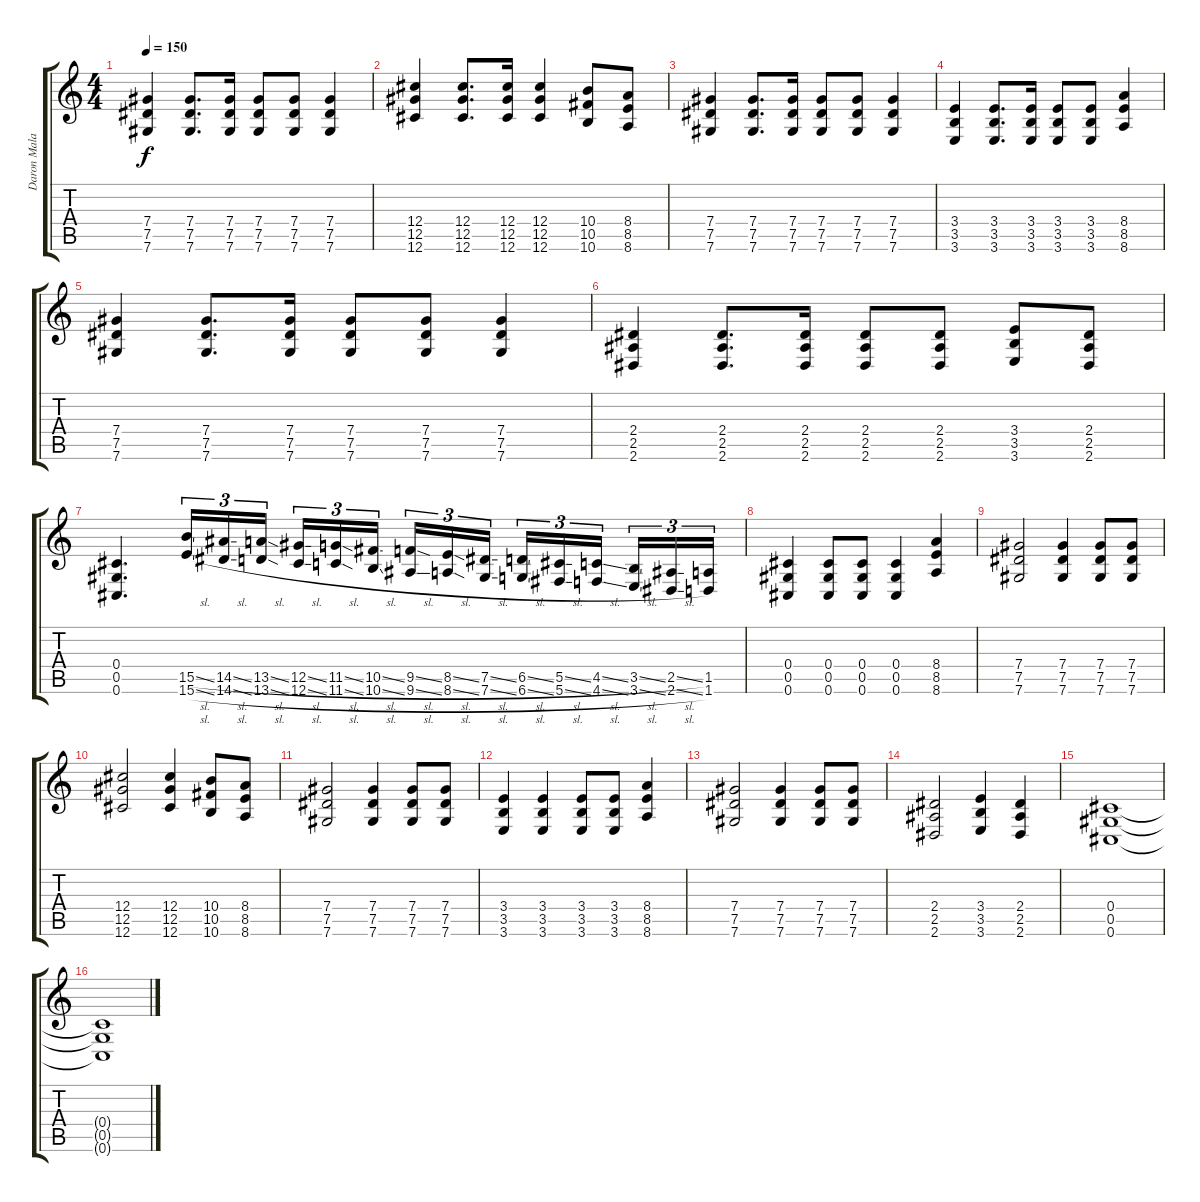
\track ("Daron Malakian(Guitar 1)" "Daron Mala") {instrument electricguitarclean}
\staff {score tabs}
\tuning (Eb4 Bb3 Gb3 Db3 Ab2 Db2) {hide}
\ts (4 4)
\tempo 150
\clef g2
\ks c
(7.4 7.5 7.6).4{dy f} (7.4 7.5 7.6).8{d} (7.4 7.5 7.6).16 (7.4 7.5 7.6).8 (7.4 7.5 7.6).8 (7.4 7.5 7.6).4 |
(12.4 12.5 12.6).4 (12.4 12.5 12.6).8{d} (12.4 12.5 12.6).16 (12.4 12.5 12.6).4 (10.4 10.5 10.6).8 (8.4 8.5 8.6).8 |
(7.4 7.5 7.6).4 (7.4 7.5 7.6).8{d} (7.4 7.5 7.6).16 (7.4 7.5 7.6).8 (7.4 7.5 7.6).8 (7.4 7.5 7.6).4 |
(3.4 3.5 3.6).4 (3.4 3.5 3.6).8{d} (3.4 3.5 3.6).16 (3.4 3.5 3.6).8 (3.4 3.5 3.6).8 (8.4 8.5 8.6).4 |
(7.4 7.5 7.6).4 (7.4 7.5 7.6).8{d} (7.4 7.5 7.6).16 (7.4 7.5 7.6).8 (7.4 7.5 7.6).8 (7.4 7.5 7.6).4 |
(2.4 2.5 2.6).4 (2.4 2.5 2.6).8{d} (2.4 2.5 2.6).16 (2.4 2.5 2.6).8 (2.4 2.5 2.6).8 (3.4 3.5 3.6).8 (2.4 2.5 2.6).8 |
(0.4 0.5 0.6).4{d} (15.5{sl} 15.6{sl}).16{tu (3 2)} (14.5{sl} 14.6{sl}).16{tu (3 2)} (13.5{sl} 13.6{sl}).16{tu (3 2)} (12.5{sl} 12.6{sl}).16{tu (3 2)} (11.5{sl} 11.6{sl}).16{tu (3 2)} (10.5{sl} 10.6{sl}).16{tu (3 2) beam splitsecondary} (9.5{sl} 9.6{sl}).16{tu (3 2)} (8.5{sl} 8.6{sl}).16{tu (3 2)} (7.5{sl} 7.6{sl}).16{tu (3 2)} (6.5{sl} 6.6{sl}).16{tu (3 2)} (5.5{sl} 5.6{sl}).16{tu (3 2)} (4.5{sl} 4.6{sl}).16{tu (3 2) beam splitsecondary} (3.5{sl} 3.6{sl}).16{tu (3 2)} (2.5{sl} 2.6{sl}).16{tu (3 2)} (1.5 1.6).16{tu (3 2)} |
(0.4 0.5 0.6).4 (0.4 0.5 0.6).8 (0.4 0.5 0.6).8 (0.4 0.5 0.6).4 (8.4 8.5 8.6).4 |
(7.4 7.5 7.6).2 (7.4 7.5 7.6).4 (7.4 7.5 7.6).8 (7.4 7.5 7.6).8 |
(12.4 12.5 12.6).2 (12.4 12.5 12.6).4 (10.4 10.5 10.6).8 (8.4 8.5 8.6).8 |
(7.4 7.5 7.6).2 (7.4 7.5 7.6).4 (7.4 7.5 7.6).8 (7.4 7.5 7.6).8 |
(3.4 3.5 3.6).4 (3.4 3.5 3.6).4 (3.4 3.5 3.6).8 (3.4 3.5 3.6).8 (8.4 8.5 8.6).4 |
(7.4 7.5 7.6).2 (7.4 7.5 7.6).4 (7.4 7.5 7.6).8 (7.4 7.5 7.6).8 |
(2.4 2.5 2.6).2 (3.4 3.5 3.6).4 (2.4 2.5 2.6).4 |
(0.4 0.5 0.6).1 |
(0.4{t} 0.5{t} 0.6{t}).1
